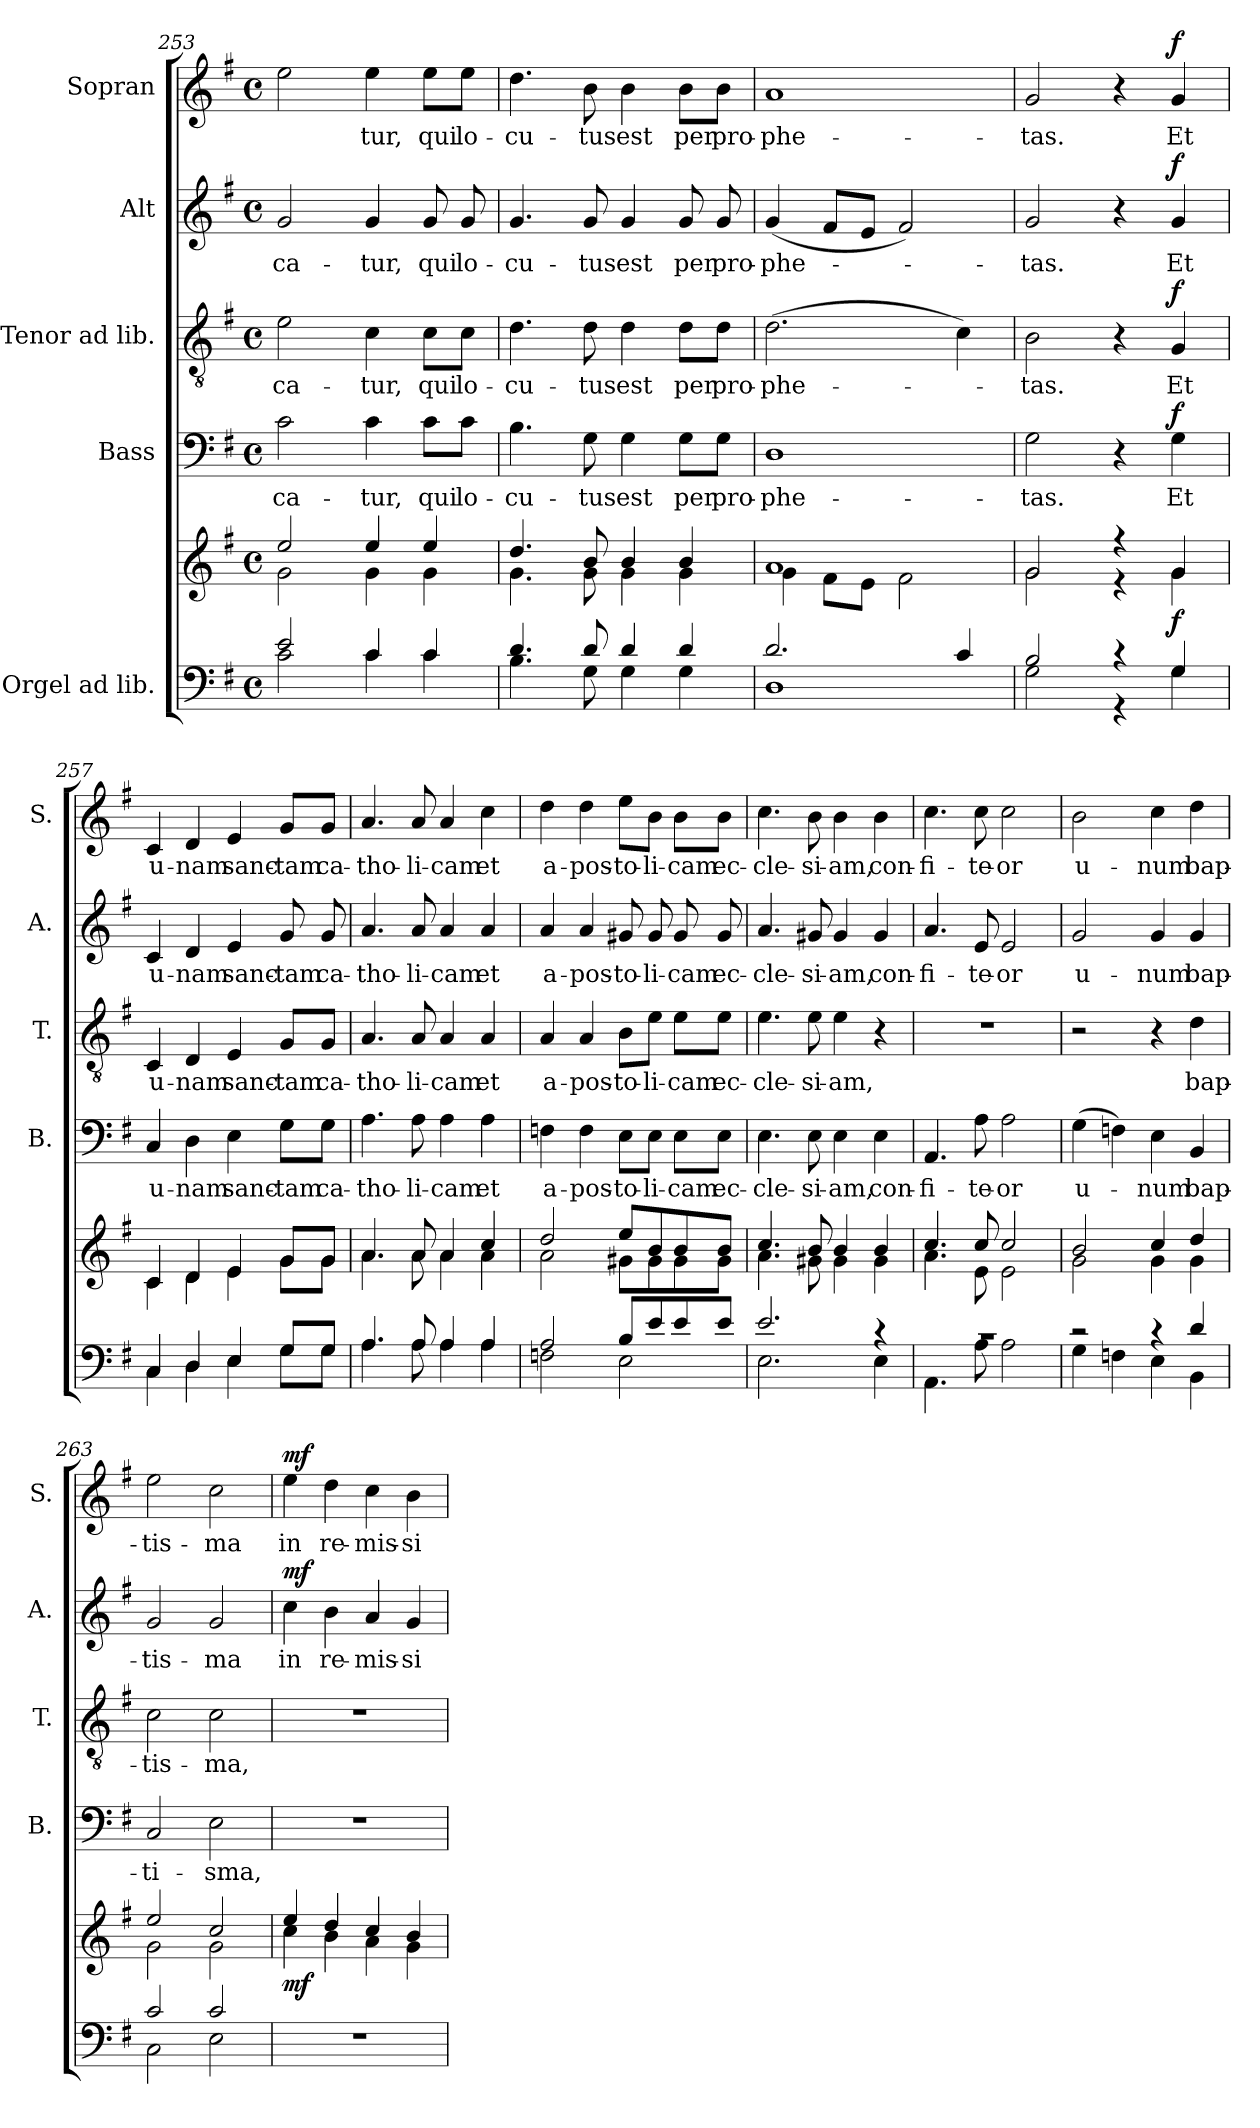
**kern	**kern	**dynam	**kern	**text	**dynam	**kern	**text	**dynam	**kern	**text	**dynam	**kern	**text	**dynam
*part5	*part5	*part5	*part4	*part4	*part4	*part3	*part3	*part3	*part2	*part2	*part2	*part1	*part1	*part1
*staff6	*staff5	*staff5/6	*staff4	*staff4	*staff4	*staff3	*staff3	*staff3	*staff2	*staff2	*staff2	*staff1	*staff1	*staff1
*I"Orgel ad lib.	*	*	*I"Bass	*	*	*I"Tenor ad lib.	*	*	*I"Alt	*	*	*I"Sopran	*	*
*	*	*	*I'B.	*	*	*I'T.	*	*	*I'A.	*	*	*I'S.	*	*
*clefF4	*clefG2	*	*clefF4	*	*	*clefGv2	*	*	*clefG2	*	*	*clefG2	*	*
*k[f#]	*k[f#]	*	*k[f#]	*	*	*k[f#]	*	*	*k[f#]	*	*	*k[f#]	*	*
*G:	*G:	*	*G:	*	*	*G:	*	*	*G:	*	*	*G:	*	*
*M4/4	*M4/4	*	*M4/4	*	*	*M4/4	*	*	*M4/4	*	*	*M4/4	*	*
*met(c)	*met(c)	*	*met(c)	*	*	*met(c)	*	*	*met(c)	*	*	*met(c)	*	*
=253	=253	=253	=253	=253	=253	=253	=253	=253	=253	=253	=253	=253	=253	=253
*^	*^	*	*	*	*	*	*	*	*	*	*	*	*	*
!	!	!	!	!	!	!LO:LY:b	!	!	!LO:LY:b	!	!	!LO:LY:b	!	!	!	!
2e/	2c\	2ee/	2g\	.	2c\	-ca-	.	2e\	-ca-	.	2g/	-ca-	.	2ee\	.	.
!	!	!	!	!	!	!LO:LY:b	!	!	!LO:LY:b	!	!	!LO:LY:b	!	!	!LO:LY:b	!
4c/	4c\	4ee/	4g\	.	4c\	-tur,	.	4c\	-tur,	.	4g/	-tur,	.	4ee\	-tur,	.
!	!	!	!	!	!	!LO:LY:b	!	!	!LO:LY:b	!	!	!LO:LY:b	!	!	!LO:LY:b	!
4c/	4c\	4ee/	4g\	.	8c\L	qui	.	8c\L	qui	.	8g/	qui	.	8ee\L	qui	.
!	!	!	!	!	!	!LO:LY:b	!	!	!LO:LY:b	!	!	!LO:LY:b	!	!	!LO:LY:b	!
.	.	.	.	.	8c\J	lo-	.	8c\J	lo-	.	8g/	lo-	.	8ee\J	lo-	.
=254	=254	=254	=254	=254	=254	=254	=254	=254	=254	=254	=254	=254	=254	=254	=254	=254
!	!	!	!	!	!	!LO:LY:b	!	!	!LO:LY:b	!	!	!LO:LY:b	!	!	!LO:LY:b	!
4.d/	4.B\	4.dd/	4.g\	.	4.B\	-cu-	.	4.d\	-cu-	.	4.g/	-cu-	.	4.dd\	-cu-	.
!	!	!	!	!	!	!LO:LY:b	!	!	!LO:LY:b	!	!	!LO:LY:b	!	!	!LO:LY:b	!
8d/	8G\	8b/	8g\	.	8G\	-tus	.	8d\	-tus	.	8g/	-tus	.	8b\	-tus	.
!	!	!	!	!	!	!LO:LY:b	!	!	!LO:LY:b	!	!	!LO:LY:b	!	!	!LO:LY:b	!
4d/	4G\	4b/	4g\	.	4G\	est	.	4d\	est	.	4g/	est	.	4b\	est	.
!	!	!	!	!	!	!LO:LY:b	!	!	!LO:LY:b	!	!	!LO:LY:b	!	!	!LO:LY:b	!
4d/	4G\	4b/	4g\	.	8G\L	per	.	8d\L	per	.	8g/	per	.	8b\L	per	.
!	!	!	!	!	!	!LO:LY:b	!	!	!LO:LY:b	!	!	!LO:LY:b	!	!	!LO:LY:b	!
.	.	.	.	.	8G\J	pro-	.	8d\J	pro-	.	8g/	pro-	.	8b\J	pro-	.
=255	=255	=255	=255	=255	=255	=255	=255	=255	=255	=255	=255	=255	=255	=255	=255	=255
!	!	!	!	!	!	!LO:LY:b	!	!	!LO:LY:b	!	!	!LO:LY:b	!	!	!LO:LY:b	!
2.d/	1D	1a	4g\	.	1D	-phe-	.	(>2.d\	-phe-	.	(<4g/	-phe-	.	1a	-phe-	.
.	.	.	8f#\L	.	.	.	.	.	.	.	8f#/L	.	.	.	.	.
.	.	.	8e\J	.	.	.	.	.	.	.	8e/J	.	.	.	.	.
.	.	.	2f#\	.	.	.	.	.	.	.	2f#/)	.	.	.	.	.
4c/	.	.	.	.	.	.	.	4c\)	.	.	.	.	.	.	.	.
!!LO:LB:g=z
=256	=256	=256	=256	=256	=256	=256	=256	=256	=256	=256	=256	=256	=256	=256	=256	=256
!	!	!	!	!	!	!LO:LY:b	!	!	!LO:LY:b	!	!	!LO:LY:b	!	!	!LO:LY:b	!
2B/	2G\	2g/	2g\	.	2G\	-tas.	.	2B\	-tas.	.	2g/	-tas.	.	2g/	-tas.	.
4r	4r	4r	4r	.	4r	.	.	4r	.	.	4r	.	.	4r	.	.
!	!	!	!	!LO:DY:b	!	!LO:LY:b	!LO:DY:a	!	!LO:LY:b	!LO:DY:a	!	!LO:LY:b	!LO:DY:a	!	!LO:LY:b	!LO:DY:a
4G/	4G\	4g/	4g\	f	4G\	Et	f	4G/	Et	f	4g/	Et	f	4g/	Et	f
=257	=257	=257	=257	=257	=257	=257	=257	=257	=257	=257	=257	=257	=257	=257	=257	=257
!	!	!	!	!	!	!LO:LY:b	!	!	!LO:LY:b	!	!	!LO:LY:b	!	!	!LO:LY:b	!
4C/	4C\	4c/	4c\	.	4C/	u-	.	4C/	u-	.	4c/	u-	.	4c/	u-	.
!	!	!	!	!	!	!LO:LY:b	!	!	!LO:LY:b	!	!	!LO:LY:b	!	!	!LO:LY:b	!
4D/	4D\	4d/	4d\	.	4D\	-nam	.	4D/	-nam	.	4d/	-nam	.	4d/	-nam	.
!	!	!	!	!	!	!LO:LY:b	!	!	!LO:LY:b	!	!	!LO:LY:b	!	!	!LO:LY:b	!
4E/	4E\	4e/	4e\	.	4E\	sanc-	.	4E/	sanc-	.	4e/	sanc-	.	4e/	sanc-	.
!	!	!	!	!	!	!LO:LY:b	!	!	!LO:LY:b	!	!	!LO:LY:b	!	!	!LO:LY:b	!
8G/L	8G\L	8g/L	8g\L	.	8G\L	-tam	.	8G/L	-tam	.	8g/	-tam	.	8g/L	-tam	.
!	!	!	!	!	!	!LO:LY:b	!	!	!LO:LY:b	!	!	!LO:LY:b	!	!	!LO:LY:b	!
8G/J	8G\J	8g/J	8g\J	.	8G\J	ca-	.	8G/J	ca-	.	8g/	ca-	.	8g/J	ca-	.
=258	=258	=258	=258	=258	=258	=258	=258	=258	=258	=258	=258	=258	=258	=258	=258	=258
!	!	!	!	!	!	!LO:LY:b	!	!	!LO:LY:b	!	!	!LO:LY:b	!	!	!LO:LY:b	!
4.A/	4.A\	4.a/	4.a\	.	4.A\	-tho-	.	4.A/	-tho-	.	4.a/	-tho-	.	4.a/	-tho-	.
!	!	!	!	!	!	!LO:LY:b	!	!	!LO:LY:b	!	!	!LO:LY:b	!	!	!LO:LY:b	!
8A/	8A\	8a/	8a\	.	8A\	-li-	.	8A/	-li-	.	8a/	-li-	.	8a/	-li-	.
!	!	!	!	!	!	!LO:LY:b	!	!	!LO:LY:b	!	!	!LO:LY:b	!	!	!LO:LY:b	!
4A/	4A\	4a/	4a\	.	4A\	-cam	.	4A/	-cam	.	4a/	-cam	.	4a/	-cam	.
!	!	!	!	!	!	!LO:LY:b	!	!	!LO:LY:b	!	!	!LO:LY:b	!	!	!LO:LY:b	!
4A/	4A\	4cc/	4a\	.	4A\	et	.	4A/	et	.	4a/	et	.	4cc\	et	.
=259	=259	=259	=259	=259	=259	=259	=259	=259	=259	=259	=259	=259	=259	=259	=259	=259
!	!	!	!	!	!	!LO:LY:b	!	!	!LO:LY:b	!	!	!LO:LY:b	!	!	!LO:LY:b	!
2A/	2Fn\	2dd/	2a\	.	4Fn\	a-	.	4A/	a-	.	4a/	a-	.	4dd\	a-	.
!	!	!	!	!	!	!LO:LY:b	!	!	!LO:LY:b	!	!	!LO:LY:b	!	!	!LO:LY:b	!
.	.	.	.	.	4F\	-pos-	.	4A/	-pos-	.	4a/	-pos-	.	4dd\	-pos-	.
!	!	!	!	!	!	!LO:LY:b	!	!	!LO:LY:b	!	!	!LO:LY:b	!	!	!LO:LY:b	!
8B/L	2E\	8ee/L	8g#X\L	.	8E\L	-to-	.	8B\L	-to-	.	8g#X/	-to-	.	8ee\L	-to-	.
!	!	!	!	!	!	!LO:LY:b	!	!	!LO:LY:b	!	!	!LO:LY:b	!	!	!LO:LY:b	!
8e/	.	8b/	8g#\	.	8E\J	-li-	.	8e\J	-li-	.	8g#/	-li-	.	8b\J	-li-	.
!	!	!	!	!	!	!LO:LY:b	!	!	!LO:LY:b	!	!	!LO:LY:b	!	!	!LO:LY:b	!
8e/	.	8b/	8g#\	.	8E\L	-cam	.	8e\L	-cam	.	8g#/	-cam	.	8b\L	-cam	.
!	!	!	!	!	!	!LO:LY:b	!	!	!LO:LY:b	!	!	!LO:LY:b	!	!	!LO:LY:b	!
8e/J	.	8b/J	8g#\J	.	8E\J	ec-	.	8e\J	ec-	.	8g#/	ec-	.	8b\J	ec-	.
=260	=260	=260	=260	=260	=260	=260	=260	=260	=260	=260	=260	=260	=260	=260	=260	=260
!	!	!	!	!	!	!LO:LY:b	!	!	!LO:LY:b	!	!	!LO:LY:b	!	!	!LO:LY:b	!
2.e/	2.E\	4.cc/	4.a\	.	4.E\	-cle-	.	4.e\	-cle-	.	4.a/	-cle-	.	4.cc\	-cle-	.
!	!	!	!	!	!	!LO:LY:b	!	!	!LO:LY:b	!	!	!LO:LY:b	!	!	!LO:LY:b	!
.	.	8b/	8g#X\	.	8E\	-si-	.	8e\	-si-	.	8g#X/	-si-	.	8b\	-si-	.
!	!	!	!	!	!	!LO:LY:b	!	!	!LO:LY:b	!	!	!LO:LY:b	!	!	!LO:LY:b	!
.	.	4b/	4g#\	.	4E\	-am,	.	4e\	-am,	.	4g#/	-am,	.	4b\	-am,	.
!	!	!	!	!	!	!LO:LY:b	!	!	!	!	!	!LO:LY:b	!	!	!LO:LY:b	!
4rc	4E\	4b/	4g#\	.	4E\	con-	.	4r	.	.	4g#/	con-	.	4b\	con-	.
!!LO:PB:g=z
=261	=261	=261	=261	=261	=261	=261	=261	=261	=261	=261	=261	=261	=261	=261	=261	=261
!	!	!	!	!	!	!LO:LY:b	!	!	!	!	!	!LO:LY:b	!	!	!LO:LY:b	!
1rc	4.AA\	4.cc/	4.a\	.	4.AA/	-fi-	.	1r	.	.	4.a/	-fi-	.	4.cc\	-fi-	.
!	!	!	!	!	!	!LO:LY:b	!	!	!	!	!	!LO:LY:b	!	!	!LO:LY:b	!
.	8A\	8cc/	8e\	.	8A\	-te-	.	.	.	.	8e/	-te-	.	8cc\	-te-	.
!	!	!	!	!	!	!LO:LY:b	!	!	!	!	!	!LO:LY:b	!	!	!LO:LY:b	!
.	2A\	2cc/	2e\	.	2A\	-or	.	.	.	.	2e/	-or	.	2cc\	-or	.
=262	=262	=262	=262	=262	=262	=262	=262	=262	=262	=262	=262	=262	=262	=262	=262	=262
!	!	!	!	!	!	!LO:LY:b	!	!	!	!	!	!LO:LY:b	!	!	!LO:LY:b	!
2rc	4G\	2b/	2g\	.	(>4G\	u-	.	2r	.	.	2g/	u-	.	2b\	u-	.
.	4Fn\	.	.	.	4Fn\)	.	.	.	.	.	.	.	.	.	.	.
!	!	!	!	!	!	!LO:LY:b	!	!	!	!	!	!LO:LY:b	!	!	!LO:LY:b	!
4rc	4E\	4cc/	4g\	.	4E\	-num	.	4r	.	.	4g/	-num	.	4cc\	-num	.
!	!	!	!	!	!	!LO:LY:b	!	!	!LO:LY:b	!	!	!LO:LY:b	!	!	!LO:LY:b	!
4d/	4BB\	4dd/	4g\	.	4BB/	bap-	.	4d\	bap-	.	4g/	bap-	.	4dd\	bap-	.
=263	=263	=263	=263	=263	=263	=263	=263	=263	=263	=263	=263	=263	=263	=263	=263	=263
!	!	!	!	!	!	!LO:LY:b	!	!	!LO:LY:b	!	!	!LO:LY:b	!	!	!LO:LY:b	!
2c/	2C\	2ee/	2g\	.	2C/	-ti-	.	2c\	-tis-	.	2g/	-tis-	.	2ee\	-tis-	.
!	!	!	!	!	!	!LO:LY:b	!	!	!LO:LY:b	!	!	!LO:LY:b	!	!	!LO:LY:b	!
2c/	2E\	2cc/	2g\	.	2E\	-sma,	.	2c\	-ma,	.	2g/	-ma	.	2cc\	-ma	.
=264	=264	=264	=264	=264	=264	=264	=264	=264	=264	=264	=264	=264	=264	=264	=264	=264
!	!	!	!	!LO:DY:b	!	!	!	!	!	!	!	!LO:LY:b	!LO:DY:a	!	!LO:LY:b	!LO:DY:a
*v	*v	*	*	*	*	*	*	*	*	*	*	*	*	*	*	*
1r	4ee/	4cc\	mf	1r	.	.	1r	.	.	4cc\	in	mf	4ee\	in	mf
!	!	!	!	!	!	!	!	!	!	!	!LO:LY:b	!	!	!LO:LY:b	!
.	4dd/	4b\	.	.	.	.	.	.	.	4b\	re-	.	4dd\	re-	.
!	!	!	!	!	!	!	!	!	!	!	!LO:LY:b	!	!	!LO:LY:b	!
.	4cc/	4a\	.	.	.	.	.	.	.	4a/	-mis-	.	4cc\	-mis-	.
!	!	!	!	!	!	!	!	!	!	!	!LO:LY:b	!	!	!LO:LY:b	!
.	4b/	4g\	.	.	.	.	.	.	.	4g/	-si-	.	4b\	-si-	.
*	*v	*v	*	*	*	*	*	*	*	*	*	*	*	*	*
=	=	=	=	=	=	=	=	=	=	=	=	=	=	=
*-	*-	*-	*-	*-	*-	*-	*-	*-	*-	*-	*-	*-	*-	*-
